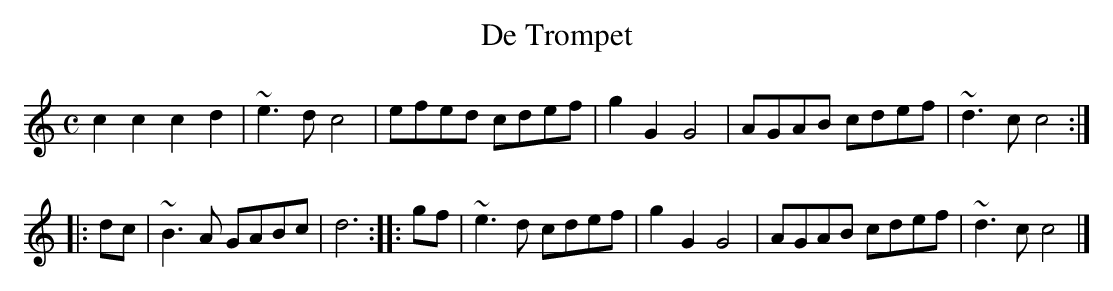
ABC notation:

X:1
T:De Trompet
M:C
K:Cmaj
c2c2c2d2|~e3dc4|efed cdef|g2G2G4|AGAB cdef|~d3cc4:|
|:dc|~B3A GABc|d6:||:gf|~e3d cdef|g2G2G4|AGAB cdef|~d3cc4|]
